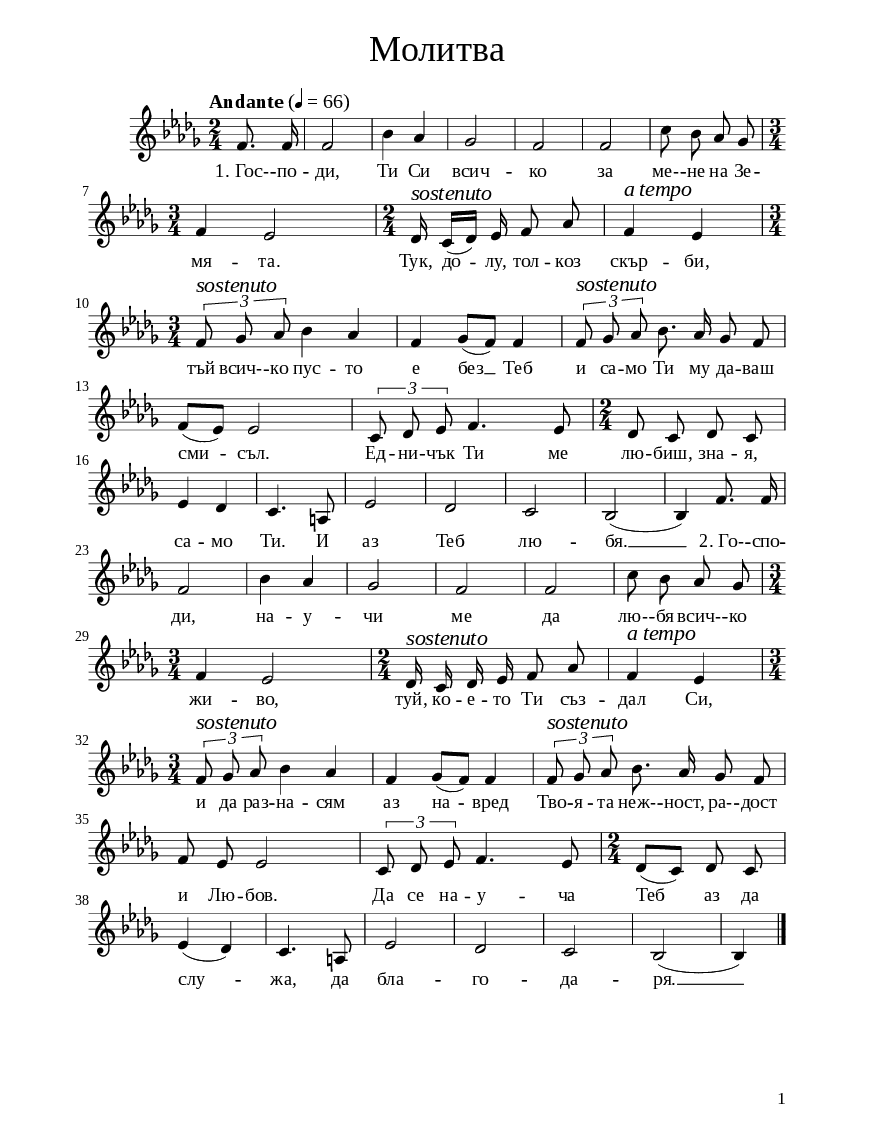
\version "2.24.4"

% include paper part and global functions
\include "include/globals.ily"

\bookpart {
  \label #'ref252
  \tocItem \markup "Молитва (Господи, Ти Си) "
  \paper {
    print-all-headers = ##t
    print-page-number = ##t
    print-first-page-number = ##t

    % put page numbers on the bottom
    oddHeaderMarkup = \markup ""
    evenHeaderMarkup = \markup ""
    oddFooterMarkup = \markup
    \fill-line {
      ""
      \if \should-print-page-number \fromproperty #'page:page-number-string
    }
    evenFooterMarkup = \markup
    \fill-line {
      \if \should-print-page-number \fromproperty #'page:page-number-string
      ""
    }

    left-margin = 1.5\cm
    right-margin = 1.5\cm
    top-margin = 1.6\cm
    bottom-margin = 1.2\cm
    ragged-bottom = ##t % do not spread the staves to fill the whole vertical space

    % change distance between staves
    system-system-spacing =
    #'((basic-distance . 9.5)
       (minimum-distance . 6)
       (padding . 1)
       (stretchability . 12))
  }
  \score {
    \include "include/score-layout.ily"

    \new Voice \absolute {
      \clef treble
      \key bes \minor
      \time 2/4
      \tempoFunc "Andante" 4 "66"
      \autoBeamOff
      \partial 4
      f'8.  f'16 | % 2
      f'2 | % 3
      bes'4  as'4 | % 4
      ges'2 | % 5
      f'2 | % 6
      f'2  | % 7
      c''8  bes'8  as'8  ges'8 \break  | % 8
      \time 3/4  | % 8
      f'4  es'2 | % 9
      \time 2/4  | % 9

      des'16^\markup { \huge \italic {sostenuto} }
      c'16
      ([des'16])  es'16
      f'8  as'8 |
      f'4 ^\markup{\huge \italic {a tempo} }  es'4 \break | % 11
      \time 3/4  | % 11
      \times 2/3  {
        f'8 ^\markup{\huge \italic {sostenuto} }  ges'8
        as'8
      }
      bes'4  as'4 | % 12
      f'4  ges'8 ( [  f'8 ) ]  f'4 | % 13
      \times 2/3  {
        f'8 ^\markup{\huge \italic {sostenuto} }  ges'8
        as'8
      }
      bes'8.  as'16  ges'8  f'8 \break | % 14
      f'8 ( [  es'8 ) ]  es'2
      | % 15

      \times 2/3  {
        c'8  des'8  es'8
      }
      f'4.  es'8 | % 16
      \time 2/4  | % 16
      des'8  c'8
      des'8  c'8 \break | % 17
      es'4  des'4 | % 18
      c'4.  a8 | % 19
      es'2 |
      des'2 | % 21
      c'2 | % 22
      bes2 ( | bes4 ) 
      f'8.  f'16 | \break % 2
      f'2 | % 3
      bes'4  as'4 | % 4
      ges'2 | % 5
      f'2 | % 6
      f'2  | % 7
      c''8  bes'8  as'8  ges'8 \break | % 8
      \time 3/4  | % 8
      f'4  es'2 | % 9
      \time 2/4  | % 9

      des'16^\markup { \huge \italic {sostenuto} }
      c'16
      des'16  es'16
      f'8  as'8 |
      f'4 ^\markup{ \huge \italic {a tempo} }  es'4 \break | % 11
      \time 3/4  | % 11
      \times 2/3  {
        f'8 ^\markup{ \huge \italic {sostenuto} }  ges'8
        as'8
      }
      bes'4  as'4 | % 12
      f'4  ges'8 ( [  f'8 ) ]  f'4 | % 13
      \times 2/3  {
        f'8 ^\markup{ \huge \italic {sostenuto} }  ges'8
        as'8
      }
      bes'8.  as'16  ges'8  f'8 \break | % 14
      f'8 es'8 es'2
      | % 15

      \times 2/3  {
        c'8  des'8  es'8
      }
      f'4.  es'8 | % 16
      \time 2/4  | % 16
      des'8 (  [c'8] )
      des'8  c'8 \break | % 17
      es'4 ( des'4 )| % 18
      c'4.   a8  | % 19
      es'2 |
      des'2 | % 21
      c'2 | % 22
      bes2 ( | bes4 ) \bar "|."

    }

    \addlyrics {
      "1. Гос-" -- по -- ди, Ти Си всич -- ко
      за "ме-" -- не на Зе -- мя -- та. Тук,
      до -- лу, тол -- коз скър --
      би, тъй "всич-" -- ко пус -- то е
      без __  Теб и са -- мо Ти му да
      -- ваш сми -- съл. Ед -- ни -- чък
      Ти ме лю -- биш, зна -- я, са -- мо
      Ти. И аз Теб лю -- бя. __

      "2. Го-" -- спо -- ди, на -- у -- чи ме
      да "лю-" -- бя "всич-" -- ко жи -- во,
      туй, ко -- е -- то Ти съз -- дал Си,
      и да раз -- на -- сям аз на -- вред
      Тво -- я -- та "неж-" -- ност,
      "ра-" -- дост и Лю -- бов.
      Да се на -- у -- ча
      Теб  аз да слу -- жа, да бла -- го --  да -- ря. __
    }

    \header {
      title = \titleFunc #'ref_desc_20 "Молитва" "Molitva"
    }

    \midi{}

  } % score

} % bookpart

% Più mosso
%
